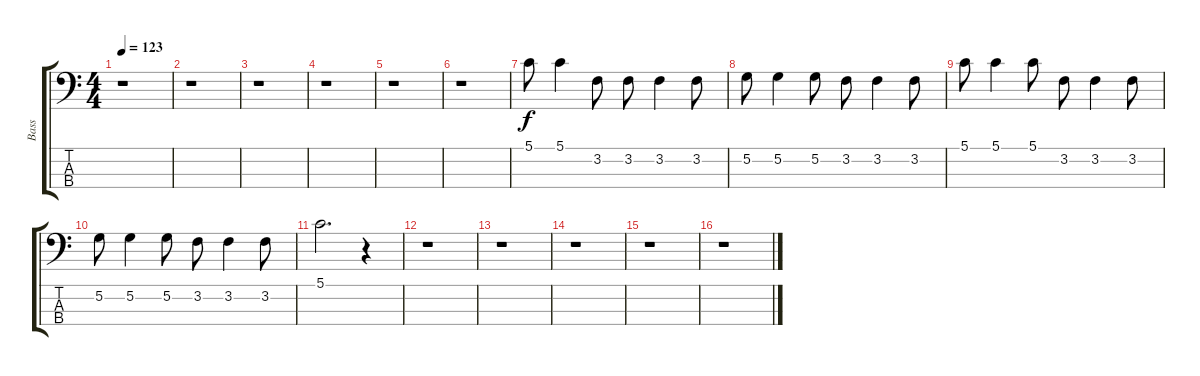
\track ("Bass" "Bass") {instrument electricbassfinger}
\staff {score tabs}
\tuning (G2 D2 A1 E1) {hide}
\ts (4 4)
\tempo 123
\clef f4
\ks c
r.1{dy f} |
r.1 |
r.1 |
r.1 |
r.1 |
r.1 |
5.1.8{volume 10 instrument electricbassfinger} 5.1.4 3.2.8 3.2.8 3.2.4 3.2.8 |
5.2.8 5.2.4 5.2.8 3.2.8 3.2.4 3.2.8 |
5.1.8 5.1.4 5.1.8 3.2.8 3.2.4 3.2.8 |
5.2.8 5.2.4 5.2.8 3.2.8 3.2.4 3.2.8 |
5.1.2{d} r.4 |
r.1 |
r.1 |
r.1 |
r.1 |
r.1
